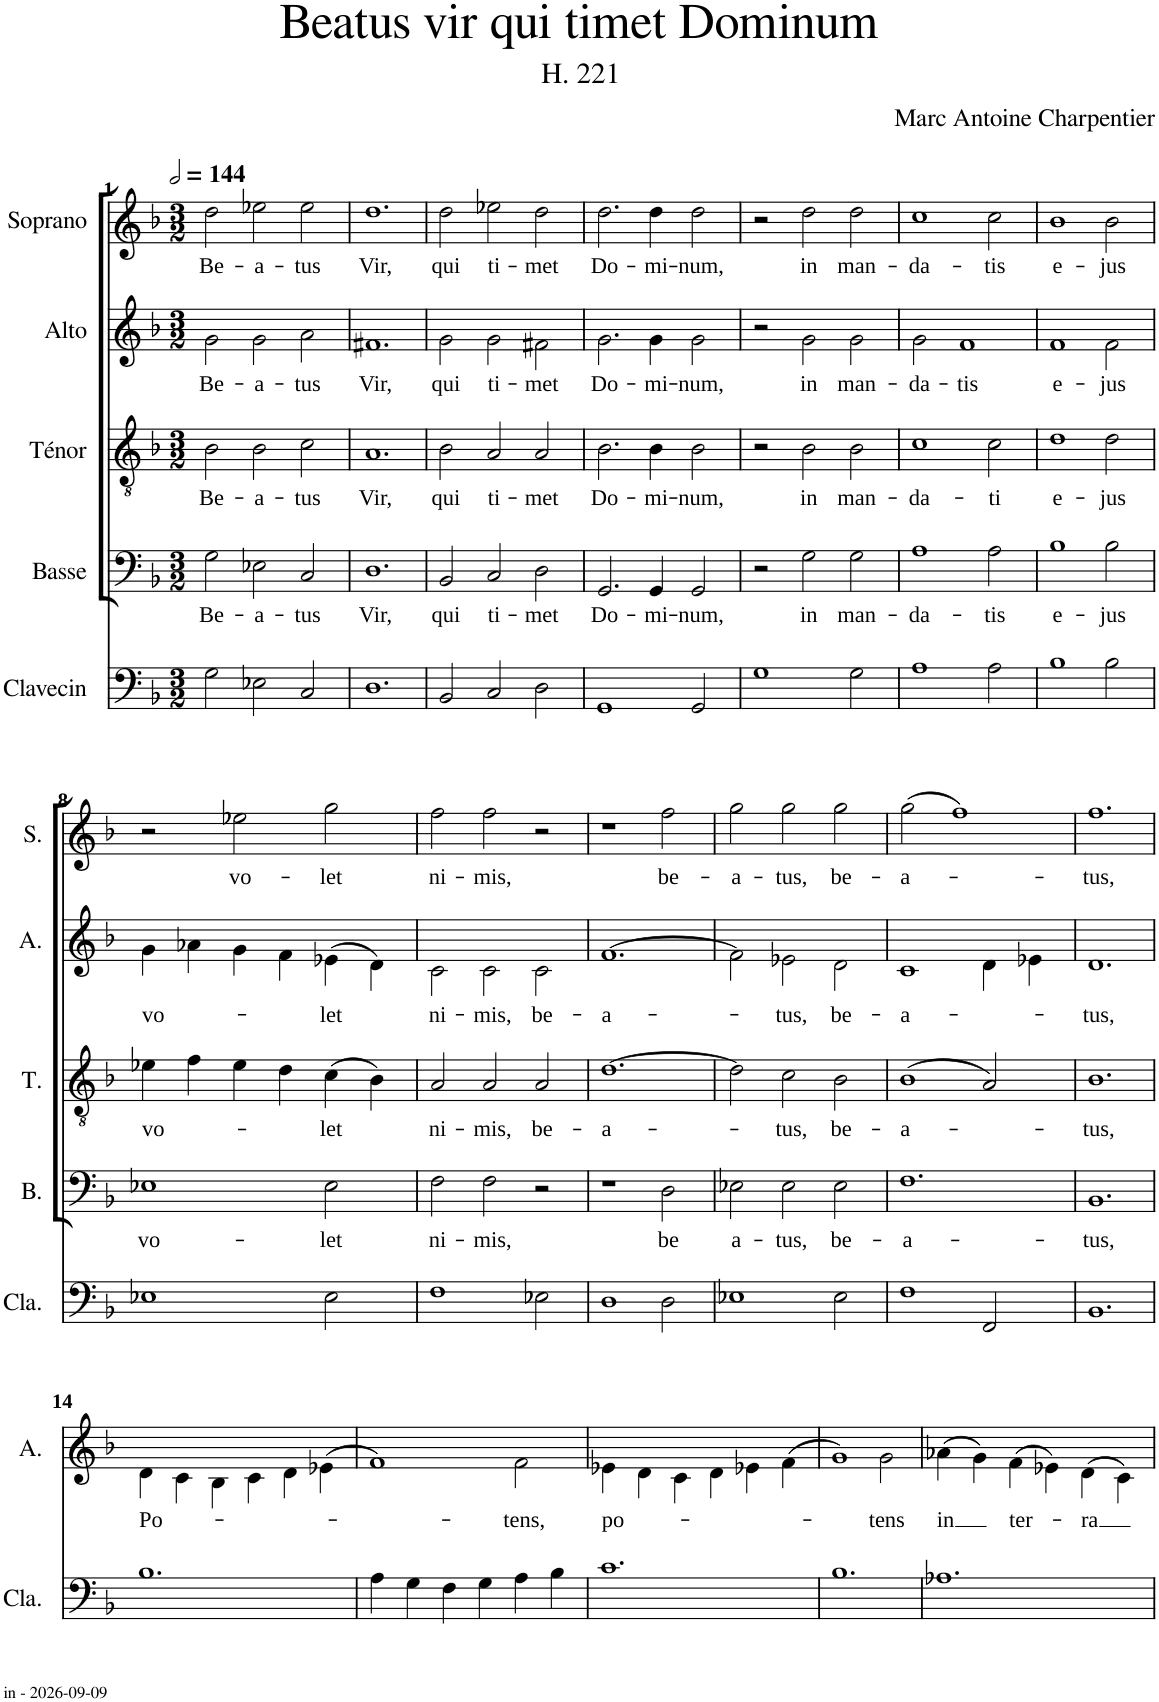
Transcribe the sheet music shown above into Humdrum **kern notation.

**kern	**kern	**text	**kern	**text	**kern	**text	**kern	**text
*part5	*part4	*part4	*part3	*part3	*part2	*part2	*part1	*part1
*staff5	*staff4	*staff4	*staff3	*staff3	*staff2	*staff2	*staff1	*staff1
*I"Clavecin	*I"Basse	*	*I"Ténor	*	*I"Alto	*	*I"Soprano	*
*I'Cla.	*I'B.	*	*I'T.	*	*I'A.	*	*I'S.	*
*clefF4	*clefF4	*	*clefGv2	*	*clefG2	*	*clefG2	*
*k[b-]	*k[b-]	*	*k[b-]	*	*k[b-]	*	*k[b-]	*
*M3/2	*M3/2	*	*M3/2	*	*M3/2	*	*M3/2	*
*MM288	*MM288	*	*MM288	*	*MM288	*	*MM288	*
=1	=1	=1	=1	=1	=1	=1	=1	=1
!	!	!LO:LY:b	!	!LO:LY:b	!	!LO:LY:b	!	!LO:LY:b
2G\	2G\	Be-	2B-\	Be-	2g\	Be-	2dd\	Be-
!	!	!LO:LY:b	!	!LO:LY:b	!	!LO:LY:b	!	!LO:LY:b
2E-X\	2E-X\	-a-	2B-\	-a-	2g\	-a-	2ee-X\	-a-
!	!	!LO:LY:b	!	!LO:LY:b	!	!LO:LY:b	!	!LO:LY:b
2C/	2C/	-tus	2c\	-tus	2a\	-tus	2ee-\	-tus
=2	=2	=2	=2	=2	=2	=2	=2	=2
!	!	!LO:LY:b	!	!LO:LY:b	!	!LO:LY:b	!	!LO:LY:b
1.D	1.D	Vir,	1.A	Vir,	1.f#X	Vir,	1.dd	Vir,
=3	=3	=3	=3	=3	=3	=3	=3	=3
!	!	!LO:LY:b	!	!LO:LY:b	!	!LO:LY:b	!	!LO:LY:b
2BB-/	2BB-/	qui	2B-\	qui	2g\	qui	2dd\	qui
!	!	!LO:LY:b	!	!LO:LY:b	!	!LO:LY:b	!	!LO:LY:b
2C/	2C/	ti-	2A/	ti-	2g\	ti-	2ee-X\	ti-
!	!	!LO:LY:b	!	!LO:LY:b	!	!LO:LY:b	!	!LO:LY:b
2D\	2D\	-met	2A/	-met	2f#X\	-met	2dd\	-met
=4	=4	=4	=4	=4	=4	=4	=4	=4
!	!	!LO:LY:b	!	!LO:LY:b	!	!LO:LY:b	!	!LO:LY:b
1GG	2.GG/	Do-	2.B-\	Do-	2.g\	Do-	2.dd\	Do-
!	!	!LO:LY:b	!	!LO:LY:b	!	!LO:LY:b	!	!LO:LY:b
.	4GG/	-mi-	4B-\	-mi-	4g\	-mi-	4dd\	-mi-
!	!	!LO:LY:b	!	!LO:LY:b	!	!LO:LY:b	!	!LO:LY:b
2GG/	2GG/	-num,	2B-\	-num,	2g\	-num,	2dd\	-num,
=5	=5	=5	=5	=5	=5	=5	=5	=5
1G	2r	.	2r	.	2r	.	2r	.
!	!	!LO:LY:b	!	!LO:LY:b	!	!LO:LY:b	!	!LO:LY:b
.	2G\	in	2B-\	in	2g\	in	2dd\	in
!	!	!LO:LY:b	!	!LO:LY:b	!	!LO:LY:b	!	!LO:LY:b
2G\	2G\	man-	2B-\	man-	2g\	man-	2dd\	man-
=6	=6	=6	=6	=6	=6	=6	=6	=6
!	!	!LO:LY:b	!	!LO:LY:b	!	!LO:LY:b	!	!LO:LY:b
1A	1A	-da-	1c	-da-	2g\	-da-	1cc	-da-
!	!	!	!	!	!	!LO:LY:b	!	!
.	.	.	.	.	1f	-tis	.	.
!	!	!LO:LY:b	!	!LO:LY:b	!	!	!	!LO:LY:b
2A\	2A\	-tis	2c\	-ti	.	.	2cc\	-tis
=7	=7	=7	=7	=7	=7	=7	=7	=7
!	!	!LO:LY:b	!	!LO:LY:b	!	!LO:LY:b	!	!LO:LY:b
1B-	1B-	e-	1d	e-	1f	e-	1b-	e-
!	!	!LO:LY:b	!	!LO:LY:b	!	!LO:LY:b	!	!LO:LY:b
2B-\	2B-\	-jus	2d\	-jus	2f\	-jus	2b-\	-jus
!!LO:LB:g=z
=8	=8	=8	=8	=8	=8	=8	=8	=8
!	!	!LO:LY:b	!	!LO:LY:b	!	!LO:LY:b	!	!
1E-X	1E-X	vo-	4e-X\	vo-	4g\	vo-	2r	.
.	.	.	4f\	.	4a-X\	.	.	.
!	!	!	!	!	!	!	!	!LO:LY:b
.	.	.	4e-\	.	4g\	.	2ee-X\	vo-
.	.	.	4d\	.	4f\	.	.	.
!	!	!LO:LY:b	!	!LO:LY:b	!	!LO:LY:b	!	!LO:LY:b
2E-\	2E-\	-let	(>4c\	-let	(>4e-X\	-let	2gg\	-let
.	.	.	4B-\)	.	4d\)	.	.	.
=9	=9	=9	=9	=9	=9	=9	=9	=9
!	!	!LO:LY:b	!	!LO:LY:b	!	!LO:LY:b	!	!LO:LY:b
1F	2F\	ni-	2A/	ni-	2c\	ni-	2ff\	ni-
!	!	!LO:LY:b	!	!LO:LY:b	!	!LO:LY:b	!	!LO:LY:b
.	2F\	-mis,	2A/	-mis,	2c\	-mis,	2ff\	-mis,
!	!	!	!	!LO:LY:b	!	!LO:LY:b	!	!
2E-X\	2r	.	2A/	be-	2c\	be-	2r	.
=10	=10	=10	=10	=10	=10	=10	=10	=10
!	!	!	!	!LO:LY:b	!	!LO:LY:b	!	!
1D	1r	.	[1.d	-a-	[1.f	-a-	1r	.
!	!	!LO:LY:b	!	!	!	!	!	!LO:LY:b
2D\	2D\	be	.	.	.	.	2ff\	be-
=11	=11	=11	=11	=11	=11	=11	=11	=11
!	!	!LO:LY:b	!	!	!	!	!	!LO:LY:b
1E-X	2E-X\	a-	2d\]	.	2f\]	.	2gg\	-a-
!	!	!LO:LY:b	!	!LO:LY:b	!	!LO:LY:b	!	!LO:LY:b
.	2E-\	-tus,	2c\	-tus,	2e-X\	-tus,	2gg\	-tus,
!	!	!LO:LY:b	!	!LO:LY:b	!	!LO:LY:b	!	!LO:LY:b
2E-\	2E-\	be-	2B-\	be-	2d\	be-	2gg\	be-
=12	=12	=12	=12	=12	=12	=12	=12	=12
!	!	!LO:LY:b	!	!LO:LY:b	!	!LO:LY:b	!	!LO:LY:b
1F	1.F	-a-	(>1B-	-a-	1c	-a-	(>2gg\	-a-
.	.	.	.	.	.	.	1ff)	.
2FF/	.	.	2A/)	.	4d\	.	.	.
.	.	.	.	.	4e-X\	.	.	.
=13	=13	=13	=13	=13	=13	=13	=13	=13
!	!	!LO:LY:b	!	!LO:LY:b	!	!LO:LY:b	!	!LO:LY:b
1.BB-	1.BB-	-tus,	1.B-	-tus,	1.d	-tus,	1.ff	-tus,
!!LO:LB:g=z
=14	=14	=14	=14	=14	=14	=14	=14	=14
!	!	!	!	!	!	!LO:LY:b	!	!
1.B-	1.r	.	1.r	.	4d\	Po-	1.r	.
.	.	.	.	.	4c\	.	.	.
.	.	.	.	.	4B-\	.	.	.
.	.	.	.	.	4c\	.	.	.
.	.	.	.	.	4d\	.	.	.
.	.	.	.	.	(4e-X\	.	.	.
=15	=15	=15	=15	=15	=15	=15	=15	=15
4A\	1.r	.	1.r	.	1f)	.	1.r	.
4G\	.	.	.	.	.	.	.	.
4F\	.	.	.	.	.	.	.	.
4G\	.	.	.	.	.	.	.	.
!	!	!	!	!	!	!LO:LY:b	!	!
4A\	.	.	.	.	2f\	-tens,	.	.
4B-\	.	.	.	.	.	.	.	.
=16	=16	=16	=16	=16	=16	=16	=16	=16
!	!	!	!	!	!	!LO:LY:b	!	!
1.c	1.r	.	1.r	.	4e-X\	po-	1.r	.
.	.	.	.	.	4d\	.	.	.
.	.	.	.	.	4c\	.	.	.
.	.	.	.	.	4d\	.	.	.
.	.	.	.	.	4e-X\	.	.	.
.	.	.	.	.	(4f\	.	.	.
=17	=17	=17	=17	=17	=17	=17	=17	=17
1.B-	1.r	.	1.r	.	1g)	.	1.r	.
!	!	!	!	!	!	!LO:LY:b	!	!
.	.	.	.	.	2g\	-tens	.	.
=18	=18	=18	=18	=18	=18	=18	=18	=18
!	!	!	!	!	!	!LO:LY:b	!	!
1.A-X	1.r	.	1.r	.	(>4a-X\	in	1.r	.
.	.	.	.	.	4g\)	.	.	.
!	!	!	!	!	!	!LO:LY:b	!	!
.	.	.	.	.	(>4f\	ter-	.	.
.	.	.	.	.	4e-X\)	.	.	.
!	!	!	!	!	!	!LO:LY:b	!	!
.	.	.	.	.	(>4d\	-ra	.	.
.	.	.	.	.	4c\)	.	.	.
=	=	=	=	=	=	=	=	=
*-	*-	*-	*-	*-	*-	*-	*-	*-
